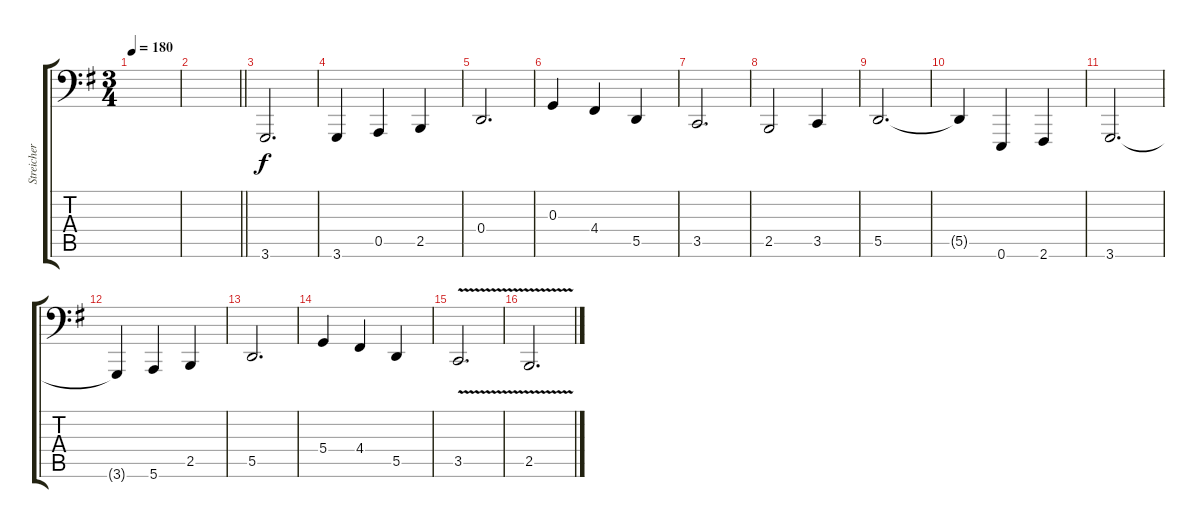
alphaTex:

\track ("Streicher" "Streicher") {instrument stringensemble1}
\staff {score tabs}
\tuning (E3 B2 G2 D2 A1 E1) {hide}
\ts (3 4)
\tempo 180
\clef f4
\ks eminor
|
\barLineRight lightlight
|
3.6.2{d} |
3.6.4 0.5.4 2.5.4 |
0.4.2{d} |
0.3.4 4.4.4 5.5.4 |
3.5.2{d} |
2.5.2 3.5.4 |
5.5.2{d} |
5.5{t}.4 0.6.4 2.6.4 |
3.6.2{d} |
3.6{t}.4 5.6.4 2.5.4 |
5.5.2{d} |
5.4.4 4.4.4 5.5.4 |
3.5{v}.2{d} |
2.5{v}.2{d}
